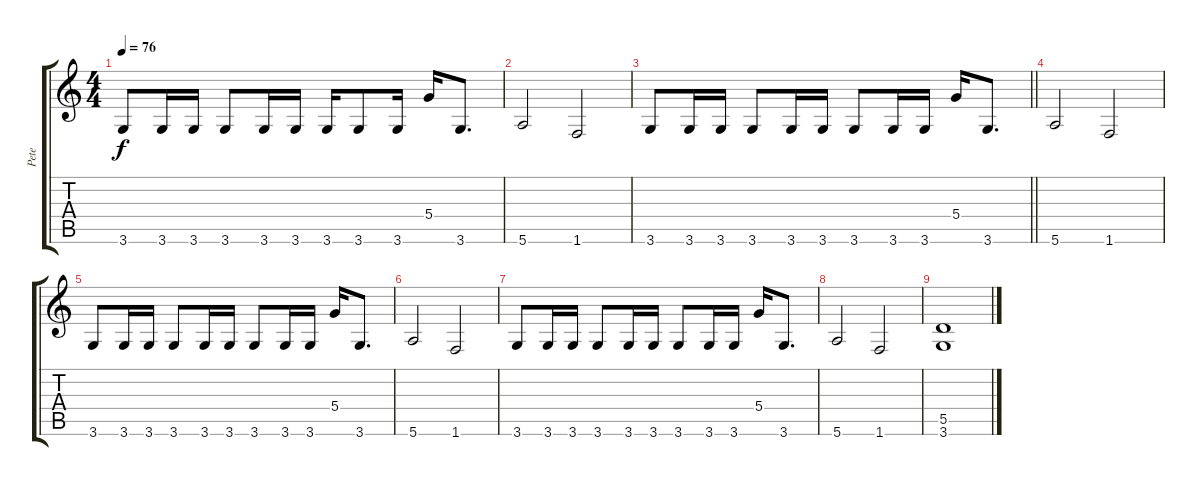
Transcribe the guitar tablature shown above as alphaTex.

\track ("Pete" "Pete") {instrument distortionguitar}
\staff {score tabs}
\tuning (E4 B3 G3 D3 A2 E2) {hide}
\ts (4 4)
\tempo 76
\clef g2
\ks aminor
3.6.8{dy f} 3.6.16 3.6.16 3.6.8 3.6.16 3.6.16 3.6.16 3.6.8 3.6.16 5.4.16 3.6.8{d} |
5.6.2 1.6.2 |
\barLineRight lightlight
3.6.8 3.6.16 3.6.16 3.6.8 3.6.16 3.6.16 3.6.8 3.6.16 3.6.16 5.4.16 3.6.8{d} |
5.6.2 1.6.2 |
3.6.8 3.6.16 3.6.16 3.6.8 3.6.16 3.6.16 3.6.8 3.6.16 3.6.16 5.4.16 3.6.8{d} |
5.6.2 1.6.2 |
3.6.8 3.6.16 3.6.16 3.6.8 3.6.16 3.6.16 3.6.8 3.6.16 3.6.16 5.4.16 3.6.8{d} |
5.6.2 1.6.2 |
(5.5 3.6).1
